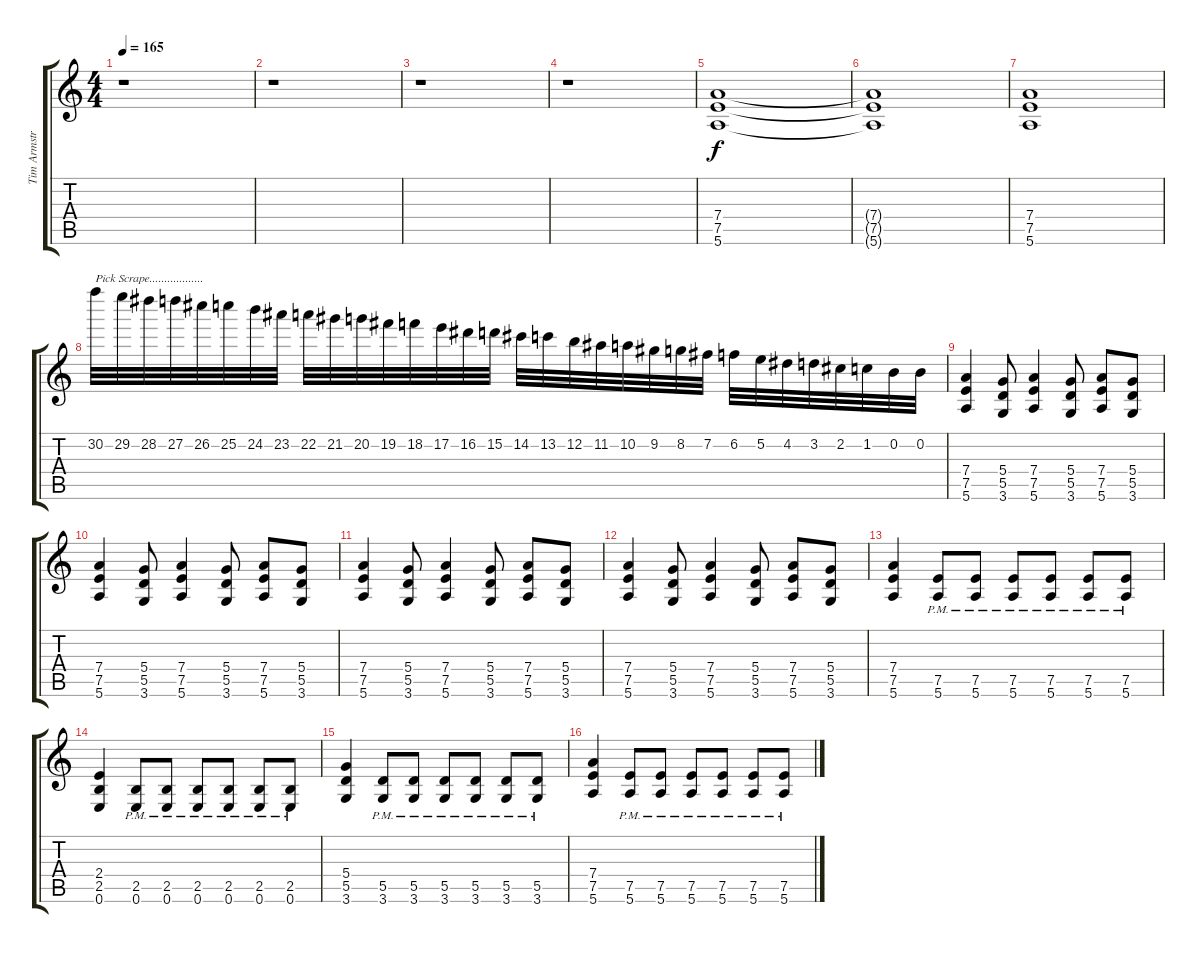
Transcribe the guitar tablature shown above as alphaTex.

\track ("Tim Armstrong - Guitar 1" "Tim Armstr") {instrument distortionguitar}
\staff {score tabs}
\tuning (E4 B3 G3 D3 A2 E2) {hide}
\ts (4 4)
\tempo 165
\clef g2
\ks c
r.1{dy f instrument distortionguitar} |
r.1 |
r.1 |
r.1 |
(7.4 7.5 5.6).1 |
(7.4{t} 7.5{t} 5.6{t}).1 |
(7.4 7.5 5.6).1 |
30.2.32{txt "Pick Scrape.................."} 29.2.32 28.2.32 27.2.32 26.2.32 25.2.32 24.2.32 23.2.32 22.2.32 21.2.32 20.2.32 19.2.32 18.2.32 17.2.32 16.2.32 15.2.32 14.2.32 13.2.32 12.2.32 11.2.32 10.2.32 9.2.32 8.2.32 7.2.32 6.2.32 5.2.32 4.2.32 3.2.32 2.2.32 1.2.32 0.2.32 0.2.32 |
(7.4 7.5 5.6).4 (5.4 5.5 3.6).8 (7.4 7.5 5.6).4 (5.4 5.5 3.6).8 (7.4 7.5 5.6).8 (5.4 5.5 3.6).8 |
(7.4 7.5 5.6).4 (5.4 5.5 3.6).8 (7.4 7.5 5.6).4 (5.4 5.5 3.6).8 (7.4 7.5 5.6).8 (5.4 5.5 3.6).8 |
(7.4 7.5 5.6).4 (5.4 5.5 3.6).8 (7.4 7.5 5.6).4 (5.4 5.5 3.6).8 (7.4 7.5 5.6).8 (5.4 5.5 3.6).8 |
(7.4 7.5 5.6).4 (5.4 5.5 3.6).8 (7.4 7.5 5.6).4 (5.4 5.5 3.6).8 (7.4 7.5 5.6).8 (5.4 5.5 3.6).8 |
(7.4 7.5 5.6).4 (7.5{pm} 5.6{pm}).8 (7.5{pm} 5.6{pm}).8 (7.5{pm} 5.6{pm}).8 (7.5{pm} 5.6{pm}).8 (7.5{pm} 5.6{pm}).8 (7.5{pm} 5.6{pm}).8 |
(2.4 2.5 0.6).4 (2.5{pm} 0.6{pm}).8 (2.5{pm} 0.6{pm}).8 (2.5{pm} 0.6{pm}).8 (2.5{pm} 0.6{pm}).8 (2.5{pm} 0.6{pm}).8 (2.5{pm} 0.6{pm}).8 |
(5.4 5.5 3.6).4 (5.5{pm} 3.6{pm}).8 (5.5{pm} 3.6{pm}).8 (5.5{pm} 3.6{pm}).8 (5.5{pm} 3.6{pm}).8 (5.5{pm} 3.6{pm}).8 (5.5{pm} 3.6{pm}).8 |
(7.4 7.5 5.6).4 (7.5{pm} 5.6{pm}).8 (7.5{pm} 5.6{pm}).8 (7.5{pm} 5.6{pm}).8 (7.5{pm} 5.6{pm}).8 (7.5{pm} 5.6{pm}).8 (7.5{pm} 5.6{pm}).8
